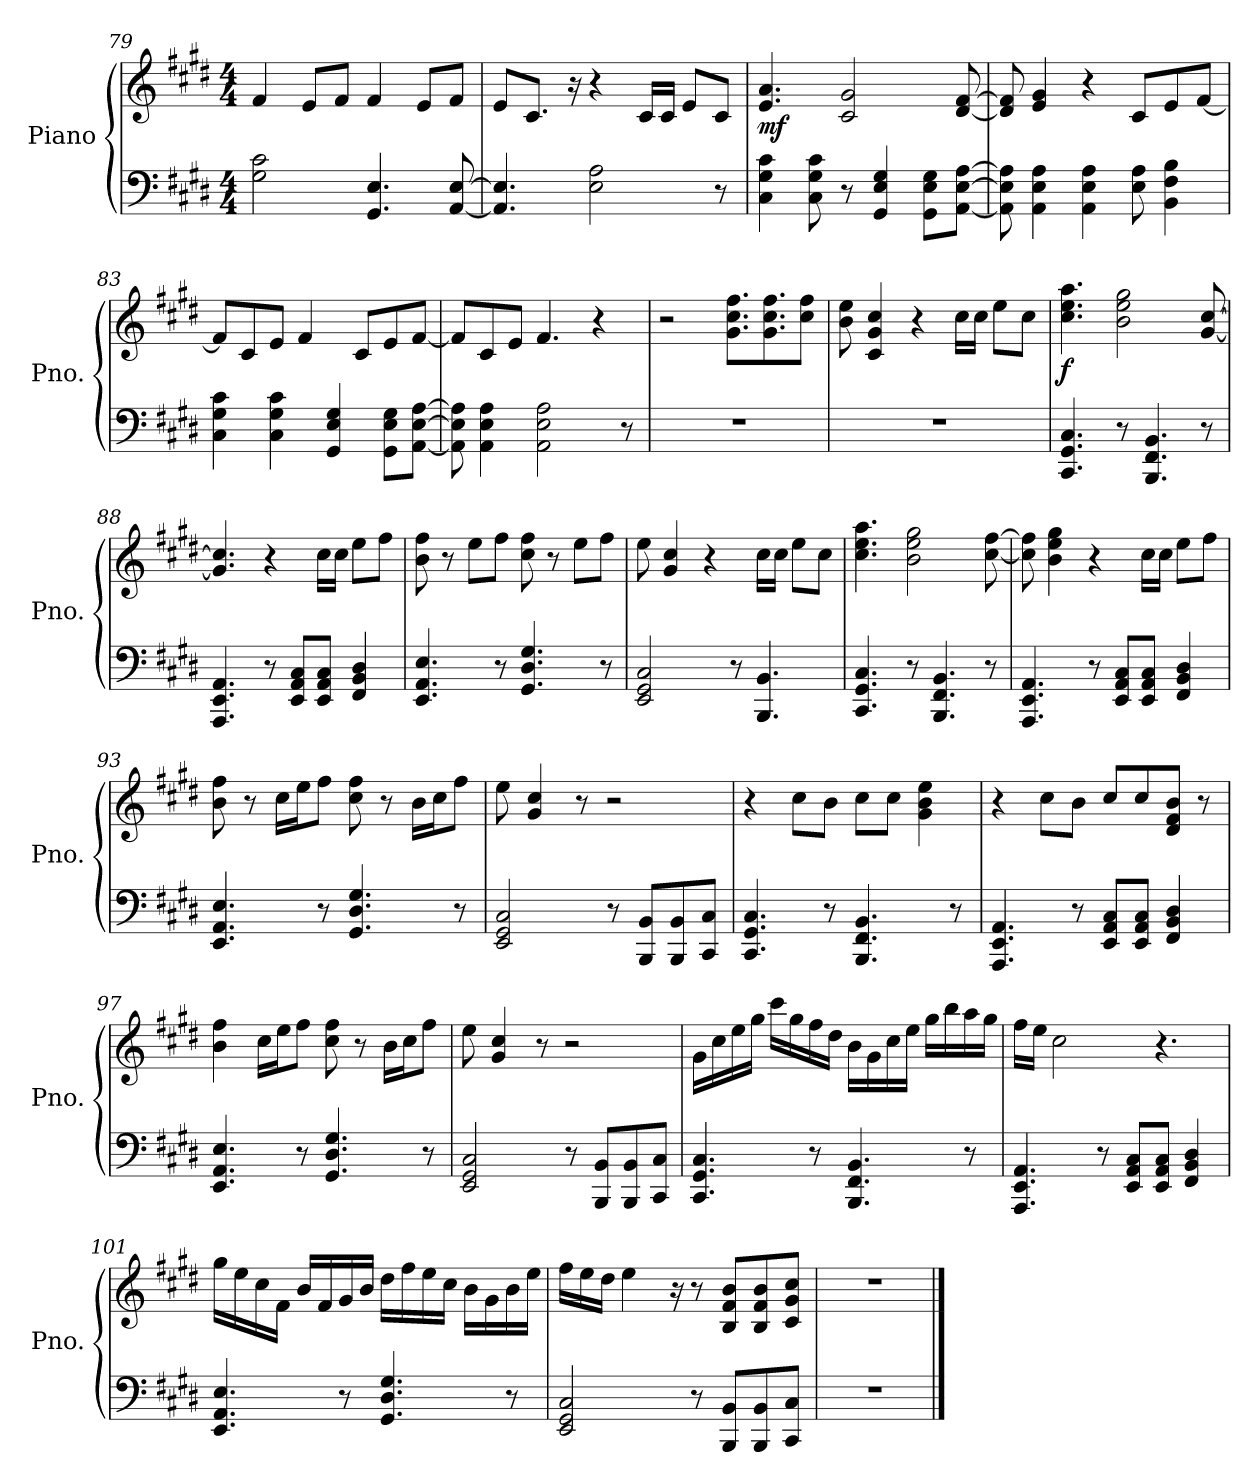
**kern	**kern	**dynam
*part1	*part1	*part1
*staff2	*staff1	*staff1/2
*I"Piano	*	*
*I'Pno.	*	*
*clefF4	*clefG2	*
*k[f#c#g#d#]	*k[f#c#g#d#]	*
*M4/4	*M4/4	*
=79	=79	=79
2G#\ 2c#\	4f#/	.
.	8e/L	.
.	8f#/J	.
4.GG#/ 4.E/	4f#/	.
.	8e/L	.
[8AA/ [8E/	8f#/J	.
=80	=80	=80
4.AA/] 4.E/]	8e/L	.
.	8.c#/J	.
.	16r	.
2E\ 2A\	4r	.
.	16c#/LL	.
.	16c#/JJ	.
.	8e/L	.
8r	8c#/J	.
=81	=81	=81
!	!	!LO:DY:b
4C#\ 4G#\ 4c#\	4.e/ 4.a/	mf
8C#\ 8G#\ 8c#\	.	.
8r	2c#/ 2g#/	.
4GG#/ 4E/ 4G#/	.	.
8GG#\ 8E\ 8G#\L	.	.
[8AA\ [8E\ [8A\J	[8d#/ [8f#/	.
=82	=82	=82
8AA\] 8E\] 8A\]	8d#/] 8f#/]	.
4AA\ 4E\ 4A\	4e/ 4g#/	.
4AA\ 4E\ 4A\	4r	.
8E\ 8A\	8c#/L	.
4BB\ 4F#\ 4B\	8e/	.
.	[8f#/J	.
=83	=83	=83
4C#\ 4G#\ 4c#\	8f#/L]	.
.	8c#/	.
4C#\ 4G#\ 4c#\	8e/J	.
.	4f#/	.
4GG#/ 4E/ 4G#/	.	.
.	8c#/L	.
8GG#\ 8E\ 8G#\L	8e/	.
[8AA\ [8E\ [8A\J	[8f#/J	.
!!LO:LB:g=z
=84	=84	=84
8AA\] 8E\] 8A\]	8f#/L]	.
4AA\ 4E\ 4A\	8c#/	.
.	8e/J	.
2AA\ 2E\ 2A\	4.f#/	.
.	4r	.
8r	.	.
=85	=85	=85
1r	2r	.
.	8.g#\ 8.cc#\ 8.ff#\L	.
.	8.g#\ 8.cc#\ 8.ff#\	.
.	8cc#\ 8ff#\J	.
=86	=86	=86
1r	8b\ 8ee\	.
.	4c#/ 4g#/ 4cc#/	.
.	4r	.
.	16cc#\LL	.
.	16cc#\JJ	.
.	8ee\L	.
.	8cc#\J	.
=87	=87	=87
!	!	!LO:DY:b
4.CC#/ 4.GG#/ 4.C#/	4.cc#\ 4.ee\ 4.aa\	f
8r	2b\ 2ee\ 2gg#\	.
4.BBB/ 4.FF#/ 4.BB/	.	.
8r	[8g#/ [8cc#/	.
=88	=88	=88
4.AAA/ 4.EE/ 4.AA/	4.g#/] 4.cc#/]	.
8r	4r	.
8EE/ 8AA/ 8C#/L	.	.
8EE/ 8AA/ 8C#/J	16cc#\LL	.
.	16cc#\JJ	.
4FF#/ 4BB/ 4D#/	8ee\L	.
.	8ff#\J	.
=89	=89	=89
4.EE/ 4.AA/ 4.E/	8b\ 8ff#\	.
.	8r	.
.	8ee\L	.
8r	8ff#\J	.
4.GG#/ 4.D#/ 4.G#/	8cc#\ 8ff#\	.
.	8r	.
.	8ee\L	.
8r	8ff#\J	.
!!LO:LB:g=z
=90	=90	=90
2EE/ 2GG#/ 2C#/	8ee\	.
.	4g#/ 4cc#/	.
.	4r	.
8r	.	.
4.BBB/ 4.BB/	16cc#\LL	.
.	16cc#\JJ	.
.	8ee\L	.
.	8cc#\J	.
=91	=91	=91
4.CC#/ 4.GG#/ 4.C#/	4.cc#\ 4.ee\ 4.aa\	.
8r	2b\ 2ee\ 2gg#\	.
4.BBB/ 4.FF#/ 4.BB/	.	.
8r	[8cc#\ [8ff#\	.
=92	=92	=92
4.AAA/ 4.EE/ 4.AA/	8cc#\] 8ff#\]	.
.	4b\ 4ee\ 4gg#\	.
8r	4r	.
8EE/ 8AA/ 8C#/L	.	.
8EE/ 8AA/ 8C#/J	16cc#\LL	.
.	16cc#\JJ	.
4FF#/ 4BB/ 4D#/	8ee\L	.
.	8ff#\J	.
=93	=93	=93
4.EE/ 4.AA/ 4.E/	8b\ 8ff#\	.
.	8r	.
.	16cc#\LL	.
.	16ee\J	.
8r	8ff#\J	.
4.GG#/ 4.D#/ 4.G#/	8cc#\ 8ff#\	.
.	8r	.
.	16b\LL	.
.	16cc#\J	.
8r	8ff#\J	.
=94	=94	=94
2EE/ 2GG#/ 2C#/	8ee\	.
.	4g#/ 4cc#/	.
.	8r	.
8r	2r	.
8BBB/ 8BB/L	.	.
8BBB/ 8BB/	.	.
8CC#/ 8C#/J	.	.
!!LO:PB:g=z
=95	=95	=95
4.CC#/ 4.GG#/ 4.C#/	4r	.
.	8cc#\L	.
8r	8b\J	.
4.BBB/ 4.FF#/ 4.BB/	8cc#\L	.
.	8cc#\J	.
.	4g#\ 4b\ 4ee\	.
8r	.	.
=96	=96	=96
4.AAA/ 4.EE/ 4.AA/	4r	.
.	8cc#\L	.
8r	8b\J	.
8EE/ 8AA/ 8C#/L	8cc#/L	.
8EE/ 8AA/ 8C#/J	8cc#/	.
4FF#/ 4BB/ 4D#/	8d#/ 8f#/ 8b/J	.
.	8r	.
=97	=97	=97
4.EE/ 4.AA/ 4.E/	4b\ 4ff#\	.
.	16cc#\LL	.
.	16ee\J	.
8r	8ff#\J	.
4.GG#/ 4.D#/ 4.G#/	8cc#\ 8ff#\	.
.	8r	.
.	16b\LL	.
.	16cc#\J	.
8r	8ff#\J	.
=98	=98	=98
2EE/ 2GG#/ 2C#/	8ee\	.
.	4g#/ 4cc#/	.
.	8r	.
8r	2r	.
8BBB/ 8BB/L	.	.
8BBB/ 8BB/	.	.
8CC#/ 8C#/J	.	.
!!LO:LB:g=z
=99	=99	=99
4.CC#/ 4.GG#/ 4.C#/	16g#\LL	.
.	16cc#\	.
.	16ee\	.
.	16gg#\JJ	.
.	16ccc#\LL	.
.	16gg#\	.
8r	16ff#\	.
.	16dd#\JJ	.
4.BBB/ 4.FF#/ 4.BB/	16b\LL	.
.	16g#\	.
.	16cc#\	.
.	16ee\JJ	.
.	16gg#\LL	.
.	16bb\	.
8r	16aa\	.
.	16gg#\JJ	.
=100	=100	=100
4.AAA/ 4.EE/ 4.AA/	16ff#\LL	.
.	16ee\JJ	.
.	2cc#\	.
8r	.	.
8EE/ 8AA/ 8C#/L	.	.
8EE/ 8AA/ 8C#/J	4.r	.
4FF#/ 4BB/ 4D#/	.	.
=101	=101	=101
4.EE/ 4.AA/ 4.E/	16gg#\LL	.
.	16ee\	.
.	16cc#\	.
.	16f#\JJ	.
.	16b/LL	.
.	16f#/	.
8r	16g#/	.
.	16b/JJ	.
4.GG#/ 4.D#/ 4.G#/	16dd#\LL	.
.	16ff#\	.
.	16ee\	.
.	16cc#\JJ	.
.	16b\LL	.
.	16g#\	.
8r	16b\	.
.	16ee\JJ	.
!!LO:LB:g=z
=102	=102	=102
2EE/ 2GG#/ 2C#/	16ff#\LL	.
.	16ee\	.
.	16dd#\JJ	.
.	4ee\	.
.	16r	.
8r	8r	.
8BBB/ 8BB/L	8B/ 8f#/ 8b/L	.
8BBB/ 8BB/	8B/ 8f#/ 8b/	.
8CC#/ 8C#/J	8c#/ 8g#/ 8cc#/J	.
=103	=103	=103
1r	1r	.
==	==	==
*-	*-	*-
